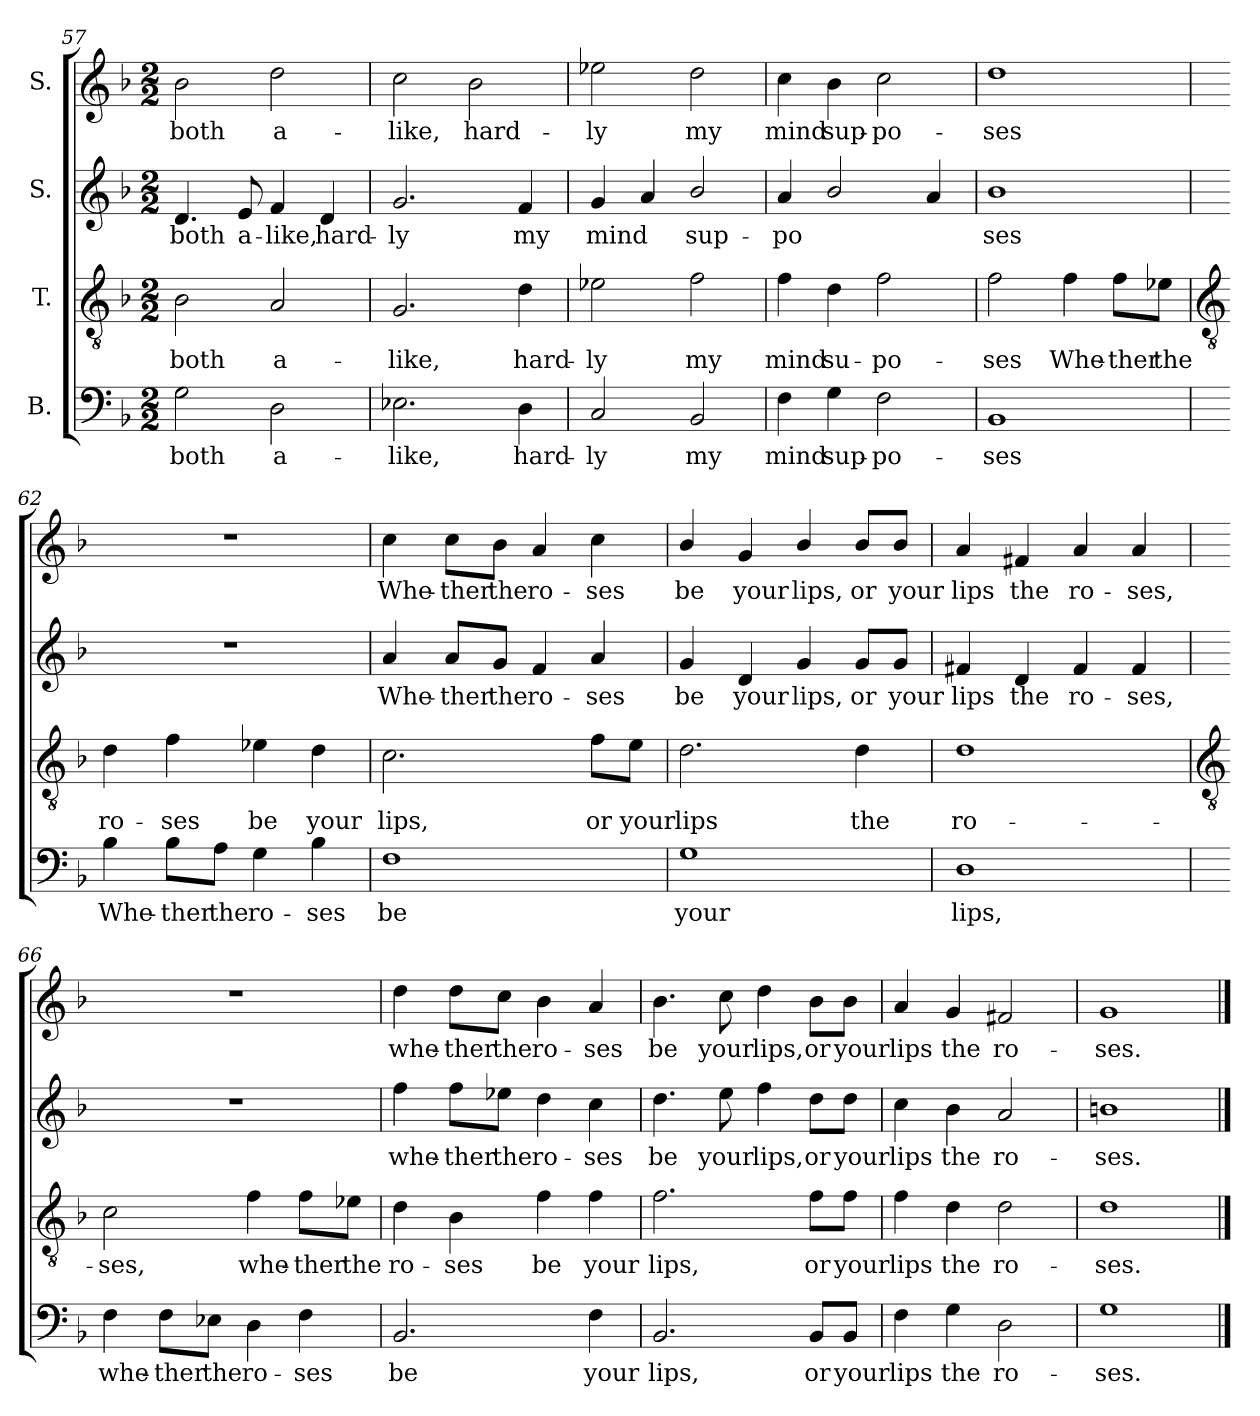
**kern	**text	**kern	**text	**kern	**text	**kern	**text
*part4	*part4	*part3	*part3	*part2	*part2	*part1	*part1
*staff4	*staff4	*staff3	*staff3	*staff2	*staff2	*staff1	*staff1
*I"B.	*	*I"T.	*	*I"S.	*	*I"S.	*
!!LO:LB:g=z
*clefF4	*	*clefGv2	*	*clefG2	*	*clefG2	*
*k[b-]	*	*k[b-]	*	*k[b-]	*	*k[b-]	*
*F:	*	*F:	*	*F:	*	*F:	*
*M2/2	*	*M2/2	*	*M2/2	*	*M2/2	*
=57	=57	=57	=57	=57	=57	=57	=57
!	!LO:LY:b	!	!LO:LY:b	!	!LO:LY:b	!	!LO:LY:b
2G	both	2B-	both	4.d	both	2b-	both
!	!	!	!	!	!LO:LY:b	!	!
.	.	.	.	8e	a-	.	.
!	!LO:LY:b	!	!LO:LY:b	!	!LO:LY:b	!	!LO:LY:b
2D	a-	2A	a-	4f	-like,	2dd	a-
!	!	!	!	!	!LO:LY:b	!	!
.	.	.	.	4d	hard-	.	.
=58	=58	=58	=58	=58	=58	=58	=58
!	!LO:LY:b	!	!LO:LY:b	!	!LO:LY:b	!	!LO:LY:b
2.E-X	-like,	2.G	-like,	2.g	-ly	2cc	-like,
!	!	!	!	!	!	!	!LO:LY:b
.	.	.	.	.	.	2b-	hard-
!	!LO:LY:b	!	!LO:LY:b	!	!LO:LY:b	!	!
4D	hard-	4d	hard-	4f	my	.	.
=59	=59	=59	=59	=59	=59	=59	=59
!	!LO:LY:b	!	!LO:LY:b	!	!LO:LY:b	!	!LO:LY:b
2C	-ly	2e-X	-ly	4g	mind	2ee-X	-ly
.	.	.	.	4a	.	.	.
!	!LO:LY:b	!	!LO:LY:b	!	!LO:LY:b	!	!LO:LY:b
2BB-	my	2f	my	2b-/	sup-	2dd	my
=60	=60	=60	=60	=60	=60	=60	=60
!	!LO:LY:b	!	!LO:LY:b	!	!LO:LY:b	!	!LO:LY:b
4F	mind	4f	mind	4a/	-po	4cc	mind
!	!LO:LY:b	!	!LO:LY:b	!	!	!	!LO:LY:b
4G	sup-	4d	su-	2b-/	.	4b-	sup-
!	!LO:LY:b	!	!LO:LY:b	!	!	!	!LO:LY:b
2F	-po-	2f	-po-	.	.	2cc	-po-
.	.	.	.	4a	.	.	.
=61	=61	=61	=61	=61	=61	=61	=61
!	!LO:LY:b	!	!LO:LY:b	!	!LO:LY:b	!	!LO:LY:b
1BB-	-ses	2f	-ses	1b-	ses	1dd	-ses
!	!	!	!LO:LY:b	!	!	!	!
.	.	4f	Whe-	.	.	.	.
!	!	!	!LO:LY:b	!	!	!	!
.	.	8fL	-ther	.	.	.	.
!	!	!	!LO:LY:b	!	!	!	!
.	.	8e-XJ	the	.	.	.	.
!!LO:LB:g=z
=62	=62	=62	=62	=62	=62	=62	=62
*	*	*clefGv2	*	*	*	*	*
!	!LO:LY:b	!	!LO:LY:b	!	!	!	!
4B-	Whe-	4d	ro-	1r	.	1r	.
!	!LO:LY:b	!	!LO:LY:b	!	!	!	!
8B-L	-ther	4f	-ses	.	.	.	.
!	!LO:LY:b	!	!	!	!	!	!
8AJ	the	.	.	.	.	.	.
!	!LO:LY:b	!	!LO:LY:b	!	!	!	!
4G	ro-	4e-X	be	.	.	.	.
!	!LO:LY:b	!	!LO:LY:b	!	!	!	!
4B-	-ses	4d	your	.	.	.	.
=63	=63	=63	=63	=63	=63	=63	=63
!	!LO:LY:b	!	!LO:LY:b	!	!LO:LY:b	!	!LO:LY:b
1F	be	2.c	lips,	4a	Whe-	4cc	Whe-
!	!	!	!	!	!LO:LY:b	!	!LO:LY:b
.	.	.	.	8aL	-ther	8ccL	-ther
!	!	!	!	!	!LO:LY:b	!	!LO:LY:b
.	.	.	.	8gJ	the	8b-J	the
!	!	!	!	!	!LO:LY:b	!	!LO:LY:b
.	.	.	.	4f	ro-	4a	ro-
!	!	!	!LO:LY:b	!	!LO:LY:b	!	!LO:LY:b
.	.	8fL	or	4a	-ses	4cc	-ses
!	!	!	!LO:LY:b	!	!	!	!
.	.	8eJ	your	.	.	.	.
=64	=64	=64	=64	=64	=64	=64	=64
!	!LO:LY:b	!	!LO:LY:b	!	!LO:LY:b	!	!LO:LY:b
1G	your	2.d	lips	4g	be	4b-/	be
!	!	!	!	!	!LO:LY:b	!	!LO:LY:b
.	.	.	.	4d	your	4g/	your
!	!	!	!	!	!LO:LY:b	!	!LO:LY:b
.	.	.	.	4g	lips,	4b-/	lips,
!	!	!	!LO:LY:b	!	!LO:LY:b	!	!LO:LY:b
.	.	4d	the	8gL	or	8b-/L	or
!	!	!	!	!	!LO:LY:b	!	!LO:LY:b
.	.	.	.	8gJ	your	8b-/J	your
=65	=65	=65	=65	=65	=65	=65	=65
!	!LO:LY:b	!	!LO:LY:b	!	!LO:LY:b	!	!LO:LY:b
1D	lips,	1d	ro-	4f#X	lips	4a	lips
!	!	!	!	!	!LO:LY:b	!	!LO:LY:b
.	.	.	.	4d	the	4f#X	the
!	!	!	!	!	!LO:LY:b	!	!LO:LY:b
.	.	.	.	4f#	ro-	4a	ro-
!	!	!	!	!	!LO:LY:b	!	!LO:LY:b
.	.	.	.	4f#	-ses,	4a	-ses,
!!LO:LB:g=z
=66	=66	=66	=66	=66	=66	=66	=66
*	*	*clefGv2	*	*	*	*	*
!	!LO:LY:b	!	!LO:LY:b	!	!	!	!
4F	whe-	2c	-ses,	1r	.	1r	.
!	!LO:LY:b	!	!	!	!	!	!
8FL	-ther	.	.	.	.	.	.
!	!LO:LY:b	!	!	!	!	!	!
8E-XJ	the	.	.	.	.	.	.
!	!LO:LY:b	!	!LO:LY:b	!	!	!	!
4D	ro-	4f	whe-	.	.	.	.
!	!LO:LY:b	!	!LO:LY:b	!	!	!	!
4F	-ses	8fL	-ther	.	.	.	.
!	!	!	!LO:LY:b	!	!	!	!
.	.	8e-XJ	the	.	.	.	.
=67	=67	=67	=67	=67	=67	=67	=67
!	!LO:LY:b	!	!LO:LY:b	!	!LO:LY:b	!	!LO:LY:b
2.BB-	be	4d	ro-	4ff	whe-	4dd	whe-
!	!	!	!LO:LY:b	!	!LO:LY:b	!	!LO:LY:b
.	.	4B-	-ses	8ffL	-ther	8ddL	-ther
!	!	!	!	!	!LO:LY:b	!	!LO:LY:b
.	.	.	.	8ee-XJ	the	8ccJ	the
!	!	!	!LO:LY:b	!	!LO:LY:b	!	!LO:LY:b
.	.	4f	be	4dd	ro-	4b-	ro-
!	!LO:LY:b	!	!LO:LY:b	!	!LO:LY:b	!	!LO:LY:b
4F	your	4f	your	4cc	-ses	4a	-ses
=68	=68	=68	=68	=68	=68	=68	=68
!	!LO:LY:b	!	!LO:LY:b	!	!LO:LY:b	!	!LO:LY:b
2.BB-	lips,	2.f	lips,	4.dd	be	4.b-	be
!	!	!	!	!	!LO:LY:b	!	!LO:LY:b
.	.	.	.	8ee	your	8cc	your
!	!	!	!	!	!LO:LY:b	!	!LO:LY:b
.	.	.	.	4ff	lips,	4dd	lips,
!	!LO:LY:b	!	!LO:LY:b	!	!LO:LY:b	!	!LO:LY:b
8BB-L	or	8fL	or	8ddL	or	8b-L	or
!	!LO:LY:b	!	!LO:LY:b	!	!LO:LY:b	!	!LO:LY:b
8BB-J	your	8fJ	your	8ddJ	your	8b-J	your
=69	=69	=69	=69	=69	=69	=69	=69
!	!LO:LY:b	!	!LO:LY:b	!	!LO:LY:b	!	!LO:LY:b
4F	lips	4f	lips	4cc	lips	4a	lips
!	!LO:LY:b	!	!LO:LY:b	!	!LO:LY:b	!	!LO:LY:b
4G	the	4d	the	4b-	the	4g	the
!	!LO:LY:b	!	!LO:LY:b	!	!LO:LY:b	!	!LO:LY:b
2D	ro-	2d	ro-	2a	ro-	2f#X	ro-
=70	=70	=70	=70	=70	=70	=70	=70
!	!LO:LY:b	!	!LO:LY:b	!	!LO:LY:b	!	!LO:LY:b
1G	-ses.	1d	-ses.	1bn	-ses.	1g	-ses.
==	==	==	==	==	==	==	==
*-	*-	*-	*-	*-	*-	*-	*-
